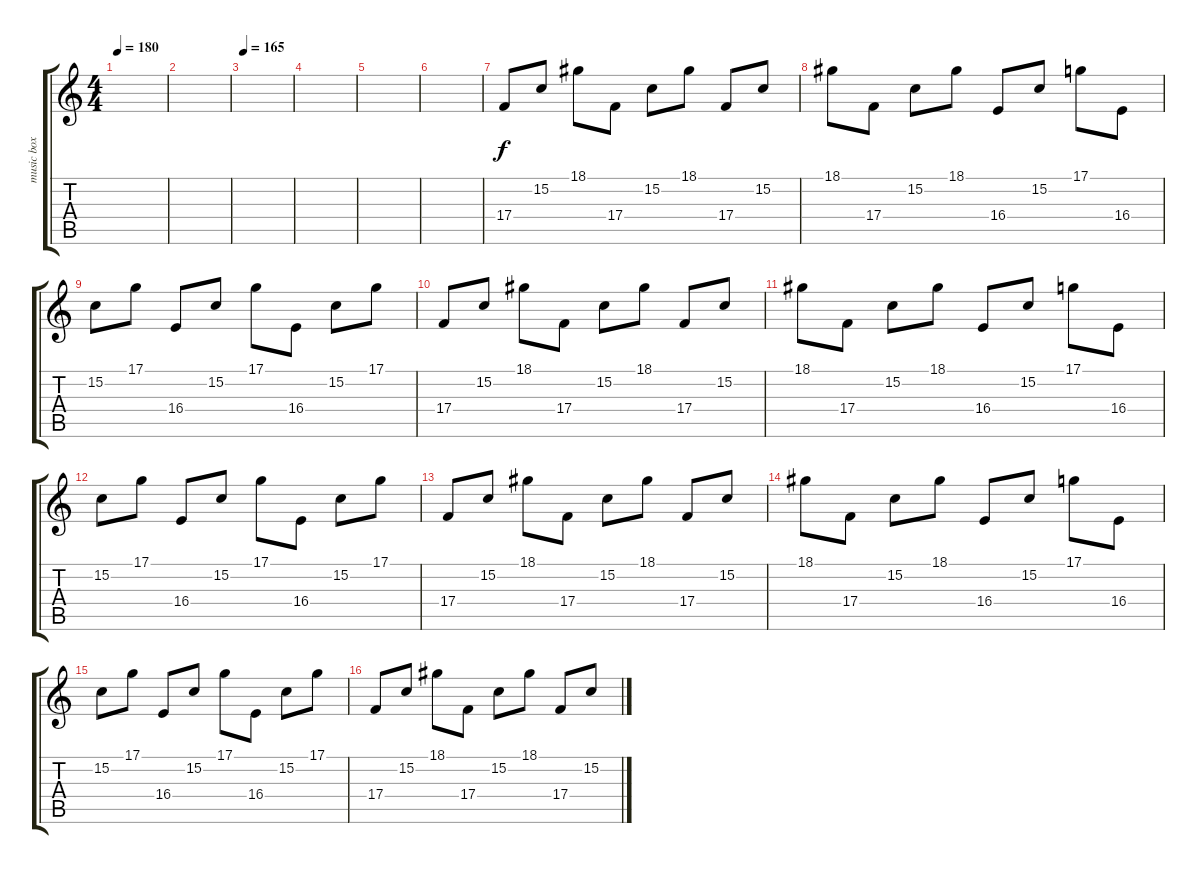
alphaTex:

\track ("music box" "music box") {instrument musicbox}
\staff {score tabs}
\tuning (D4 A3 F3 C3 G2 C2) {hide}
\ts (4 4)
\tempo 180
\clef g2
\ks c
|
|
\tempo 165
|
|
|
|
17.4.8{instrument musicbox} 15.2.8 18.1.8 17.4.8 15.2.8 18.1.8 17.4.8 15.2.8 |
18.1.8 17.4.8 15.2.8 18.1.8 16.4.8 15.2.8 17.1.8 16.4.8 |
15.2.8 17.1.8 16.4.8 15.2.8 17.1.8 16.4.8 15.2.8 17.1.8 |
17.4.8 15.2.8 18.1.8 17.4.8 15.2.8 18.1.8 17.4.8 15.2.8 |
18.1.8 17.4.8 15.2.8 18.1.8 16.4.8 15.2.8 17.1.8 16.4.8 |
15.2.8 17.1.8 16.4.8 15.2.8 17.1.8 16.4.8 15.2.8 17.1.8 |
17.4.8 15.2.8 18.1.8 17.4.8 15.2.8 18.1.8 17.4.8 15.2.8 |
18.1.8 17.4.8 15.2.8 18.1.8 16.4.8 15.2.8 17.1.8 16.4.8 |
15.2.8 17.1.8 16.4.8 15.2.8 17.1.8 16.4.8 15.2.8 17.1.8 |
17.4.8 15.2.8 18.1.8 17.4.8 15.2.8 18.1.8 17.4.8 15.2.8
